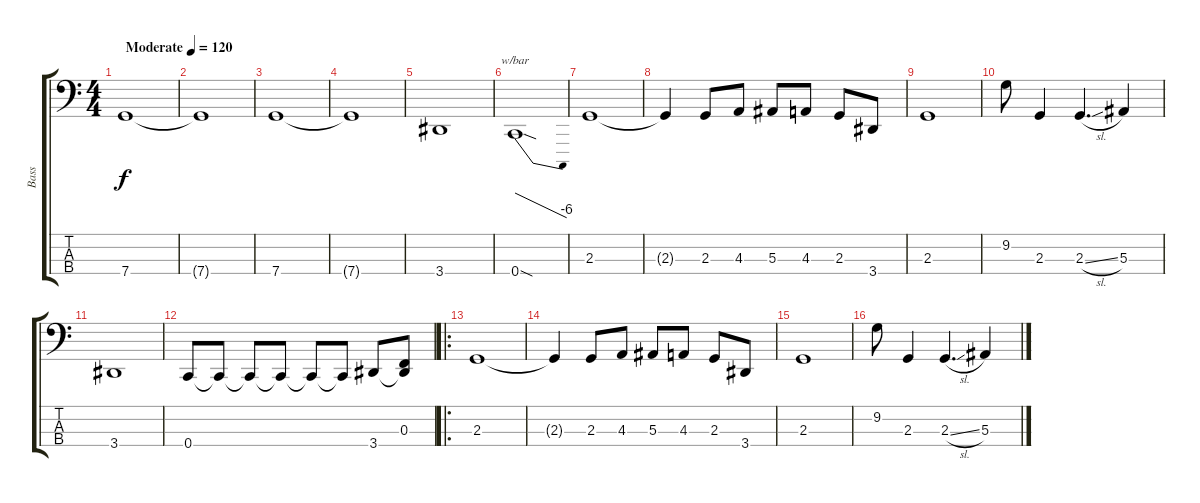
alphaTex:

\track ("Bass" "Bass") {instrument electricbassfinger}
\staff {score tabs}
\tuning (Eb2 Bb1 F1 C1) {hide}
\ts (4 4)
\tempo (120 "Moderate")
\clef f4
\ks c
7.4.1{dy f instrument electricbassfinger} |
7.4{t}.1 |
7.4.1 |
7.4{t}.1 |
3.4.1 |
0.4{sod}.1{tbe (dive default 0 0 60 -24)} |
2.3.1 |
2.3{t}.4 2.3.8 4.3.8 5.3.8 4.3.8 2.3.8 3.4.8 |
2.3.1 |
9.2.8 2.3.4 2.3{sl}.4{d} 5.3.4 |
3.4.1 |
0.4.8 0.4{t}.8 0.4{t}.8 0.4{t}.8 0.4{t}.8 0.4{t}.8 3.4.8 (0.3 3.4{t}).8 |
\ro
2.3.1 |
2.3{t}.4 2.3.8 4.3.8 5.3.8 4.3.8 2.3.8 3.4.8 |
2.3.1 |
9.2.8 2.3.4 2.3{sl}.4{d} 5.3.4
